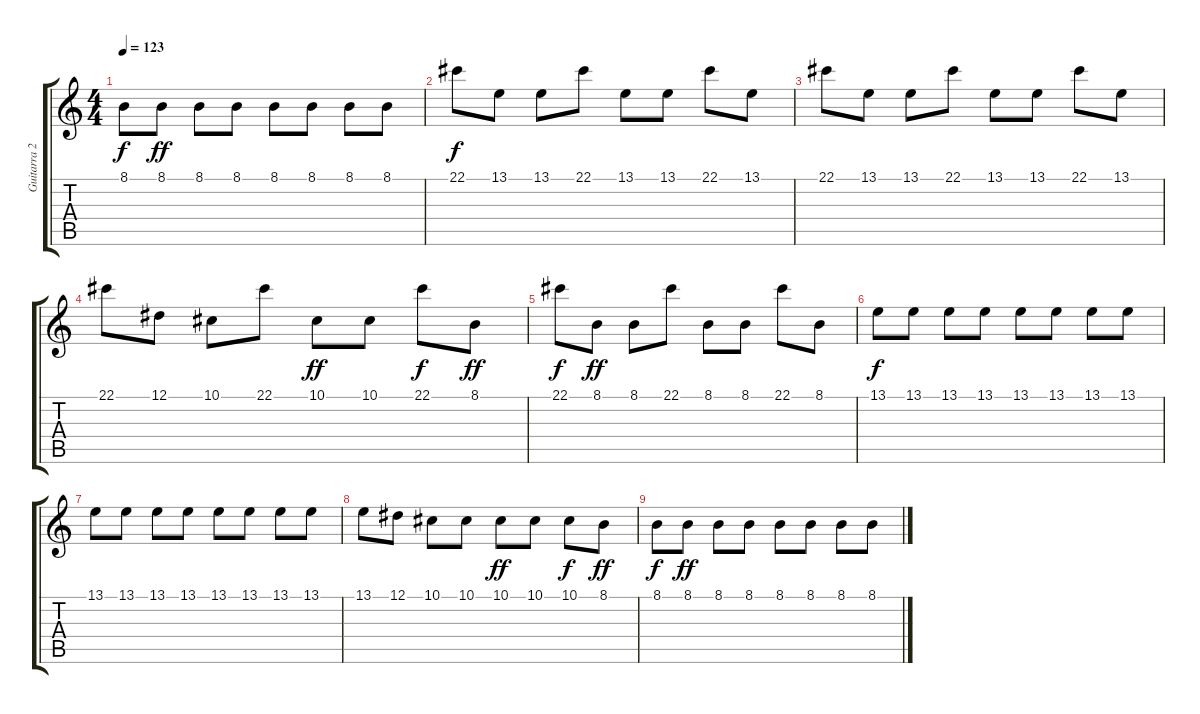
\track ("Guitarra 2" "Guitarra 2") {instrument fx4atmosphere}
\staff {score tabs}
\tuning (Eb4 Bb3 Gb3 Db3 Ab2 Eb2) {hide}
\ts (4 4)
\tempo 123
\clef g2
\ks c
8.1.8{dy f} 8.1.8{dy ff} 8.1.8 8.1.8 8.1.8 8.1.8 8.1.8 8.1.8 |
22.1.8{dy f} 13.1.8 13.1.8 22.1.8 13.1.8 13.1.8 22.1.8 13.1.8 |
22.1.8 13.1.8 13.1.8 22.1.8 13.1.8 13.1.8 22.1.8 13.1.8 |
22.1.8 12.1.8 10.1.8 22.1.8 10.1.8{dy ff} 10.1.8 22.1.8{dy f} 8.1.8{dy ff} |
22.1.8{dy f} 8.1.8{dy ff} 8.1.8 22.1.8 8.1.8 8.1.8 22.1.8 8.1.8 |
13.1.8{dy f} 13.1.8 13.1.8 13.1.8 13.1.8 13.1.8 13.1.8 13.1.8 |
13.1.8 13.1.8 13.1.8 13.1.8 13.1.8 13.1.8 13.1.8 13.1.8 |
13.1.8 12.1.8 10.1.8 10.1.8 10.1.8{dy ff} 10.1.8 10.1.8{dy f} 8.1.8{dy ff} |
8.1.8{dy f} 8.1.8{dy ff} 8.1.8 8.1.8 8.1.8 8.1.8 8.1.8 8.1.8
